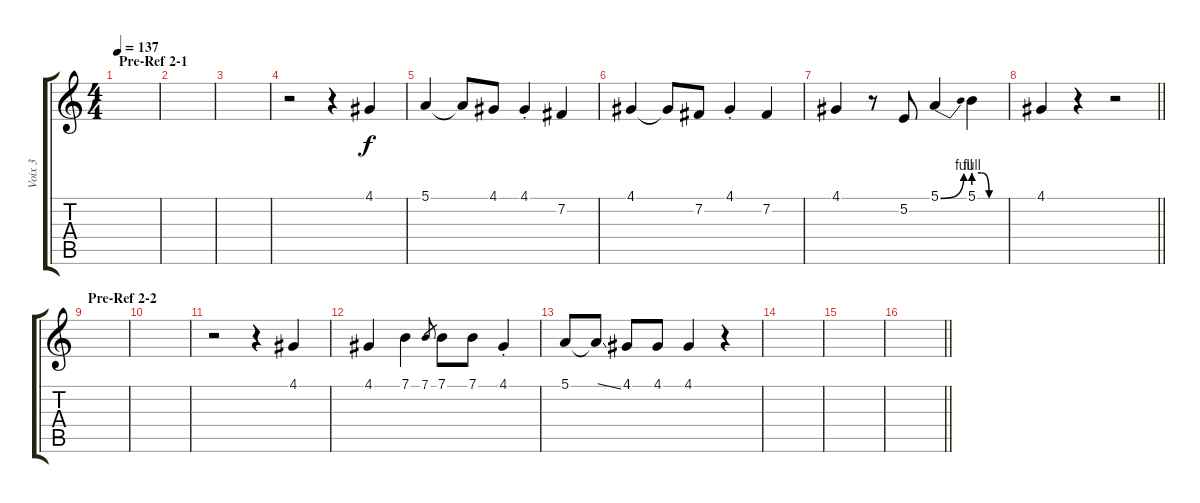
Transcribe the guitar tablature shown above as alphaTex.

\track ("Voix 3" "Voix 3") {instrument clarinet}
\staff {score tabs}
\tuning (E4 B3 G3 D3 A2 E2) {hide}
\ts (4 4)
\section ("" "Pre-Ref 2-1")
\tempo 137
\clef g2
\ks c
|
|
|
r.2{balance 8} r.4 4.1.4{dy f} |
5.1.4 5.1{t}.8 4.1.8 4.1{st}.4 7.2.4 |
4.1.4 4.1{t}.8 7.2.8 4.1{st}.4 7.2.4 |
4.1.4 r.8 5.2.8 5.1{be (bend 0 0 60 4)}.4 5.1{be (custom 0 4 15 4 30 0 60 0)}.4 |
\barLineRight lightlight
4.1.4 r.4 r.2 |
\section ("" "Pre-Ref 2-2")
|
|
r.2{balance 14} r.4 4.1.4 |
4.1.4 7.1.4 7.1.8{gr} 7.1.8 7.1.8 4.1{st}.4 |
5.1.8 5.1{ss t}.8 4.1.8 4.1.8 4.1.4 r.4 |
|
|
\barLineRight lightlight
